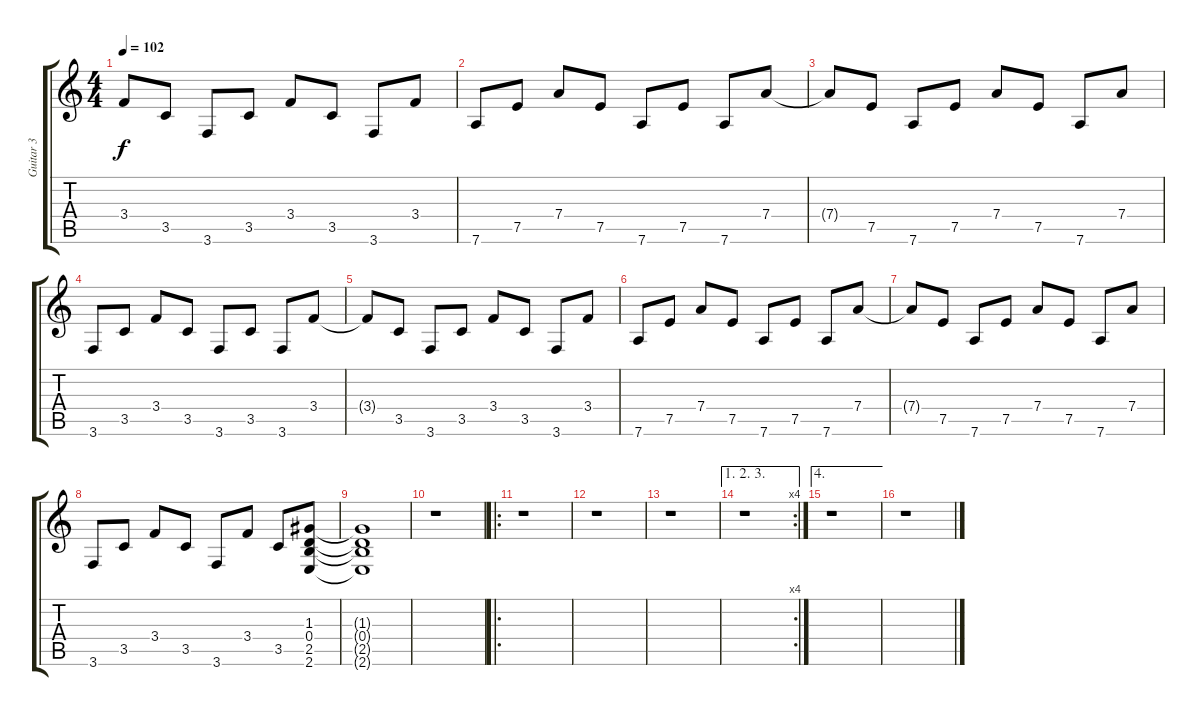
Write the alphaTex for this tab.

\track ("Guitar 3" "Guitar 3") {instrument electricguitarclean}
\staff {score tabs}
\tuning (E4 B3 G3 D3 A2 D2) {hide}
\ts (4 4)
\tempo 102
\clef g2
\ks c
3.4{t}.8{dy f} 3.5.8 3.6.8 3.5.8 3.4.8 3.5.8 3.6.8 3.4.8 |
7.6.8 7.5.8 7.4.8 7.5.8 7.6.8 7.5.8 7.6.8 7.4.8 |
7.4{t}.8 7.5.8 7.6.8 7.5.8 7.4.8 7.5.8 7.6.8 7.4.8 |
3.6.8 3.5.8 3.4.8 3.5.8 3.6.8 3.5.8 3.6.8 3.4.8 |
3.4{t}.8 3.5.8 3.6.8 3.5.8 3.4.8 3.5.8 3.6.8 3.4.8 |
7.6.8 7.5.8 7.4.8 7.5.8 7.6.8 7.5.8 7.6.8 7.4.8 |
7.4{t}.8 7.5.8 7.6.8 7.5.8 7.4.8 7.5.8 7.6.8 7.4.8 |
3.6.8 3.5.8 3.4.8 3.5.8 3.6.8 3.4.8 3.5.8 (1.3 0.4 2.5 2.6).8 |
(1.3{t} 0.4{t} 2.5{t} 2.6{t}).1 |
r.1 |
\ro
r.1 |
r.1 |
r.1 |
\ae (1 2 3)
\rc 4
r.1 |
\ae 4
r.1 |
r.1
